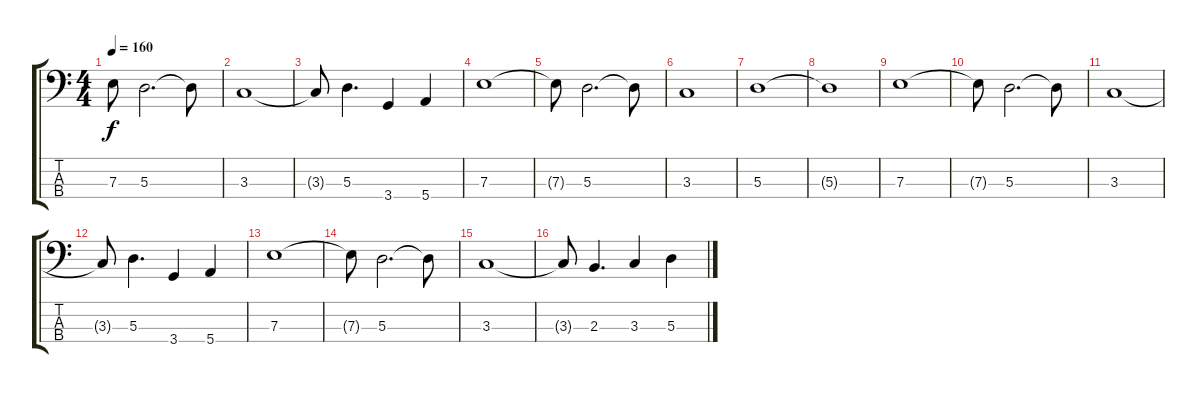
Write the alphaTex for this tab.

\track "" {instrument electricbassfinger}
\staff {score tabs}
\tuning (G2 D2 A1 E1) {hide}
\ts (4 4)
\tempo 160
\clef f4
\ks c
7.3{t}.8{dy f} 5.3.2{d} 5.3{t}.8 |
3.3.1 |
3.3{t}.8 5.3.4{d} 3.4.4 5.4.4 |
7.3.1 |
7.3{t}.8 5.3.2{d} 5.3{t}.8 |
3.3.1 |
5.3.1 |
5.3{t}.1 |
7.3.1 |
7.3{t}.8 5.3.2{d} 5.3{t}.8 |
3.3.1 |
3.3{t}.8 5.3.4{d} 3.4.4 5.4.4 |
7.3.1 |
7.3{t}.8 5.3.2{d} 5.3{t}.8 |
3.3.1 |
3.3{t}.8 2.3.4{d} 3.3.4 5.3.4
